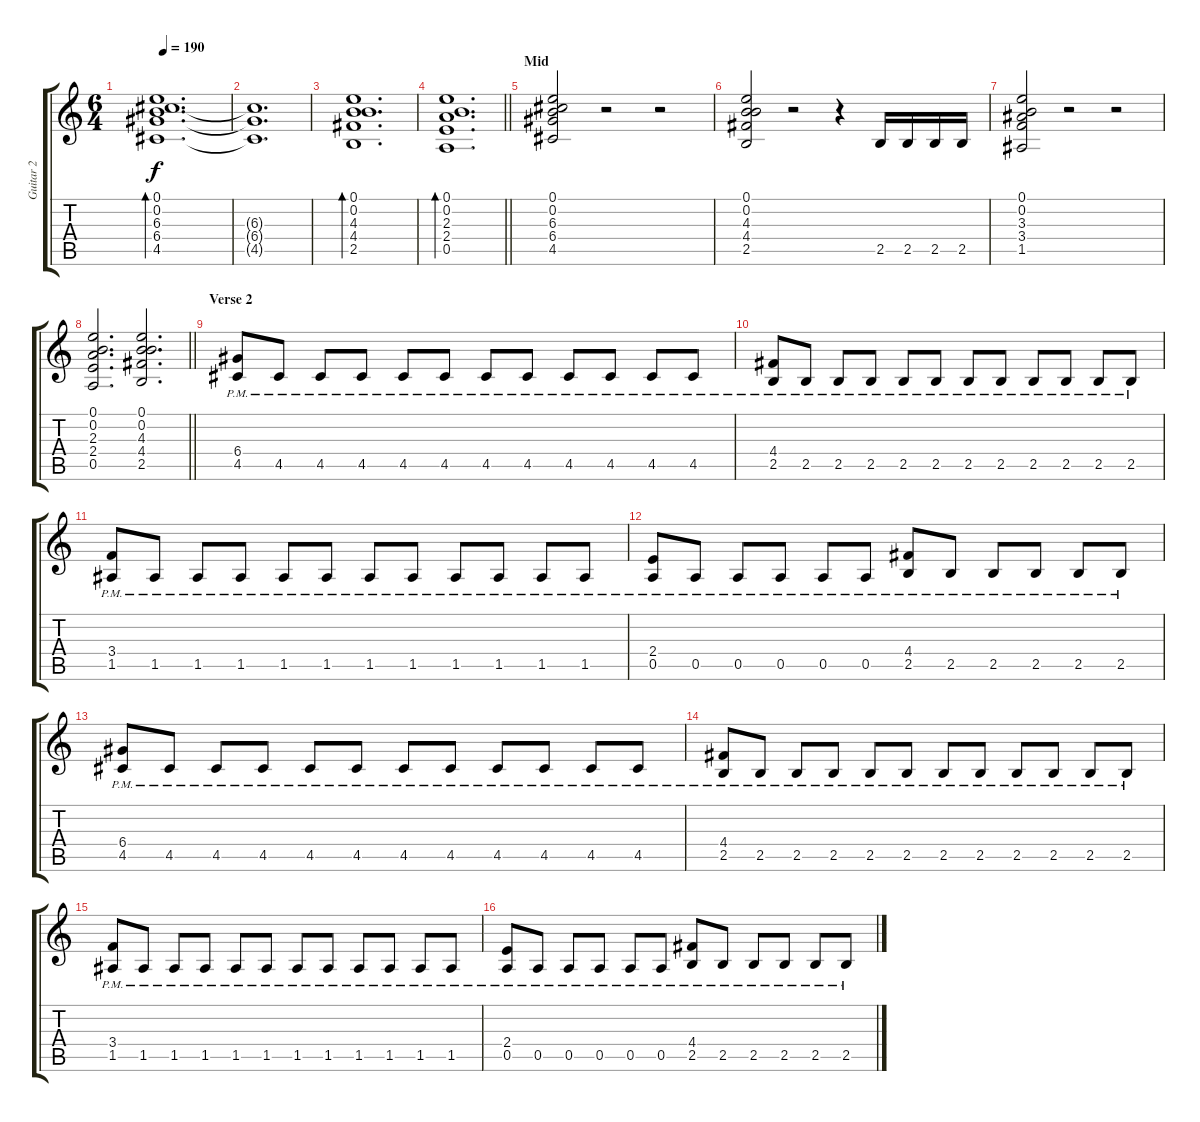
\track ("Guitar 2" "Guitar 2") {instrument acousticguitarsteel}
\staff {score tabs}
\tuning (E4 B3 G3 D3 A2 E2) {hide}
\ts (6 4)
\tempo 190
\clef g2
\ks c
(0.1 0.2 6.3 6.4 4.5).1{d bd 240 dy f} |
(6.3{t} 6.4{t} 4.5{t}).1{d} |
(0.1 0.2 4.3 4.4 2.5).1{d bd 240} |
\barLineRight lightlight
(0.1 0.2 2.3 2.4 0.5).1{d bd 240} |
\section ("" "Mid")
(0.1 0.2 6.3 6.4 4.5).2 r.2 r.2 |
(0.1 0.2 4.3 4.4 2.5).2 r.2 r.4 2.5.16 2.5.16 2.5.16 2.5.16 |
(0.1 0.2 3.3 3.4 1.5).2 r.2 r.2 |
\barLineRight lightlight
(0.1 0.2 2.3 2.4 0.5).2{d} (0.1 0.2 4.3 4.4 2.5).2{d} |
\section ("" "Verse 2")
(6.4{pm} 4.5{pm}).8 4.5{pm}.8 4.5{pm}.8 4.5{pm}.8 4.5{pm}.8 4.5{pm}.8 4.5{pm}.8 4.5{pm}.8 4.5{pm}.8 4.5{pm}.8 4.5{pm}.8 4.5{pm}.8 |
(4.4{pm} 2.5{pm}).8 2.5{pm}.8 2.5{pm}.8 2.5{pm}.8 2.5{pm}.8 2.5{pm}.8 2.5{pm}.8 2.5{pm}.8 2.5{pm}.8 2.5{pm}.8 2.5{pm}.8 2.5{pm}.8 |
(3.4{pm} 1.5{pm}).8 1.5{pm}.8 1.5{pm}.8 1.5{pm}.8 1.5{pm}.8 1.5{pm}.8 1.5{pm}.8 1.5{pm}.8 1.5{pm}.8 1.5{pm}.8 1.5{pm}.8 1.5{pm}.8 |
(2.4{pm} 0.5{pm}).8 0.5{pm}.8 0.5{pm}.8 0.5{pm}.8 0.5{pm}.8 0.5{pm}.8 (4.4{pm} 2.5{pm}).8 2.5{pm}.8 2.5{pm}.8 2.5{pm}.8 2.5{pm}.8 2.5{pm}.8 |
(6.4{pm} 4.5{pm}).8 4.5{pm}.8 4.5{pm}.8 4.5{pm}.8 4.5{pm}.8 4.5{pm}.8 4.5{pm}.8 4.5{pm}.8 4.5{pm}.8 4.5{pm}.8 4.5{pm}.8 4.5{pm}.8 |
(4.4{pm} 2.5{pm}).8 2.5{pm}.8 2.5{pm}.8 2.5{pm}.8 2.5{pm}.8 2.5{pm}.8 2.5{pm}.8 2.5{pm}.8 2.5{pm}.8 2.5{pm}.8 2.5{pm}.8 2.5{pm}.8 |
(3.4{pm} 1.5{pm}).8 1.5{pm}.8 1.5{pm}.8 1.5{pm}.8 1.5{pm}.8 1.5{pm}.8 1.5{pm}.8 1.5{pm}.8 1.5{pm}.8 1.5{pm}.8 1.5{pm}.8 1.5{pm}.8 |
(2.4{pm} 0.5{pm}).8 0.5{pm}.8 0.5{pm}.8 0.5{pm}.8 0.5{pm}.8 0.5{pm}.8 (4.4{pm} 2.5{pm}).8 2.5{pm}.8 2.5{pm}.8 2.5{pm}.8 2.5{pm}.8 2.5{pm}.8
